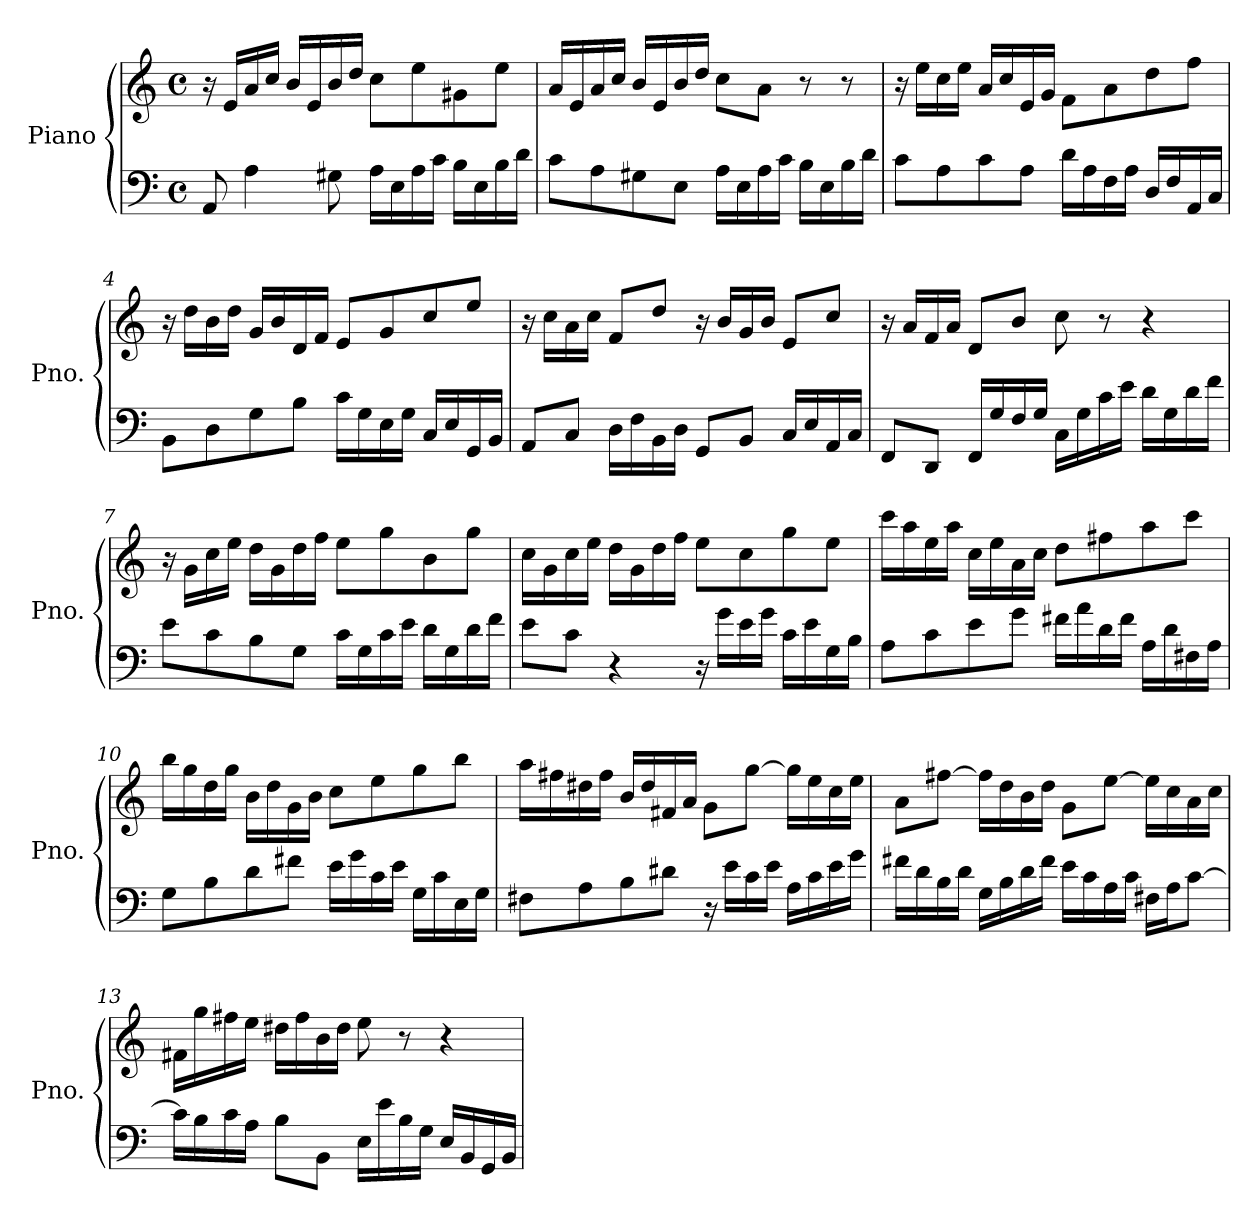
**kern	**kern
*part1	*part1
*staff2	*staff1
*I"Piano	*
*I'Pno.	*
*clefF4	*clefG2
*k[]	*k[]
*M4/4	*M4/4
*met(c)	*met(c)
*MM82	*MM82
=1	=1
8AA/	16r
.	16e/LL
4A\	16a/
.	16cc/JJ
.	16b/LL
.	16e/
8G#X\	16b/
.	16dd/JJ
16A\LL	8cc\L
16E\	.
16A\	8ee\
16c\JJ	.
16B\LL	8g#X\
16E\	.
16B\	8ee\J
16d\JJ	.
=2	=2
8c\L	16a/LL
.	16e/
8A\	16a/
.	16cc/JJ
8G#X\	16b/LL
.	16e/
8E\J	16b/
.	16dd/JJ
16A\LL	8cc\L
16E\	.
16A\	8a\J
16c\JJ	.
16B\LL	8r
16E\	.
16B\	8r
16d\JJ	.
=3	=3
8c\L	16r
.	16ee\LL
8A\	16cc\
.	16ee\JJ
8c\	16a/LL
.	16cc/
8A\J	16e/
.	16g/JJ
16d\LL	8f\L
16A\	.
16F\	8a\
16A\JJ	.
16D/LL	8dd\
16F/	.
16AA/	8ff\J
16C/JJ	.
!!LO:LB:g=z
=4	=4
8BB\L	16r
.	16dd\LL
8D\	16b\
.	16dd\JJ
8G\	16g/LL
.	16b/
8B\J	16d/
.	16f/JJ
16c\LL	8e/L
16G\	.
16E\	8g/
16G\JJ	.
16C/LL	8cc/
16E/	.
16GG/	8ee/J
16BB/JJ	.
=5	=5
8AA/L	16r
.	16cc\LL
8C/J	16a\
.	16cc\JJ
16D\LL	8f/L
16F\	.
16BB\	8dd/J
16D\JJ	.
8GG/L	16r
.	16b/LL
8BB/J	16g/
.	16b/JJ
16C/LL	8e/L
16E/	.
16AA/	8cc/J
16C/JJ	.
=6	=6
8FF/L	16r
.	16a/LL
8DD/J	16f/
.	16a/JJ
16FF/LL	8d/L
16G/	.
16F/	8b/J
16G/JJ	.
16C\LL	8cc\
16G\	.
16c\	8r
16e\JJ	.
16d\LL	4r
16G\	.
16d\	.
16f\JJ	.
!!LO:LB:g=z
=7	=7
8e\L	16r
.	16g\LL
8c\	16cc\
.	16ee\JJ
8B\	16dd\LL
.	16g\
8G\J	16dd\
.	16ff\JJ
16c\LL	8ee\L
16G\	.
16c\	8gg\
16e\JJ	.
16d\LL	8b\
16G\	.
16d\	8gg\J
16f\JJ	.
=8	=8
8e\L	16cc\LL
.	16g\
8c\J	16cc\
.	16ee\JJ
4r	16dd\LL
.	16g\
.	16dd\
.	16ff\JJ
16r	8ee\L
16g\LL	.
16e\	8cc\
16g\JJ	.
16c\LL	8gg\
16e\	.
16G\	8ee\J
16B\JJ	.
!!LO:LB:g=z
=9	=9
8A\L	16ccc\LL
.	16aa\
8c\	16ee\
.	16aa\JJ
8e\	16cc\LL
.	16ee\
8g\J	16a\
.	16cc\JJ
16f#X\LL	8dd\L
16a\	.
16d\	8ff#X\
16f#\JJ	.
16A\LL	8aa\
16d\	.
16F#X\	8ccc\J
16A\JJ	.
=10	=10
8G\L	16bb\LL
.	16gg\
8B\	16dd\
.	16gg\JJ
8d\	16b\LL
.	16dd\
8f#X\J	16g\
.	16b\JJ
16e\LL	8cc\L
16g\	.
16c\	8ee\
16e\JJ	.
16G\LL	8gg\
16c\	.
16E\	8bb\J
16G\JJ	.
!!LO:LB:g=z
=11	=11
8F#X\L	16aa\LL
.	16ff#X\
8A\	16dd#X\
.	16ff#\JJ
8B\	16b/LL
.	16dd#/
8d#X\J	16f#X/
.	16a/JJ
16r	8g\L
16e\LL	.
16c\	[8gg\J
16e\JJ	.
16A\LL	16gg\LL]
16c\	16ee\
16e\	16cc\
16g\JJ	16ee\JJ
=12	=12
16f#X\LL	8a\L
16d\	.
16B\	[8ff#X\J
16d\JJ	.
16G\LL	16ff#\LL]
16B\	16dd\
16d\	16b\
16f#\JJ	16dd\JJ
16e\LL	8g\L
16c\	.
16A\	[8ee\J
16c\JJ	.
16F#X\LL	16ee\LL]
16A\J	16cc\
[8c\J	16a\
.	16cc\JJ
!!LO:PB:g=z
=13	=13
16c\LL]	16f#X\LL
16B\	16gg\
16c\	16ff#X\
16A\JJ	16ee\JJ
8B\L	16dd#X\LL
.	16ff#\
8BB\J	16b\
.	16dd#\JJ
16E\LL	8ee\
16e\	.
16B\	8r
16G\JJ	.
16E/LL	4r
16BB/	.
16GG/	.
16BB/JJ	.
=	=
*-	*-
